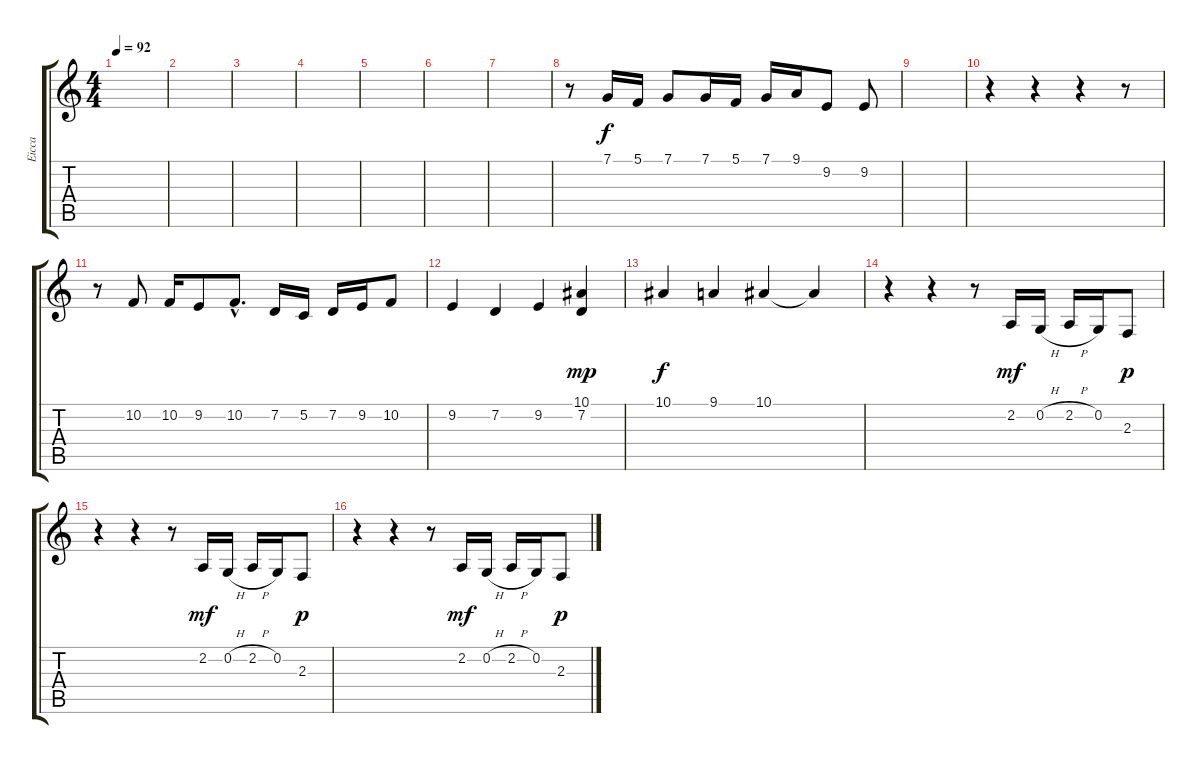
\track ("Eicca" "Eicca") {instrument cello}
\staff {score tabs}
\tuning (C4 G3 Eb3 Bb2 F2 C2) {hide}
\ts (4 4)
\tempo 92
\clef g2
\ks c
|
|
|
|
|
|
|
r.8 7.1.16 5.1.16 7.1.8 7.1.16 5.1.16 7.1.16 9.1.16 9.2.8 9.2.8 |
|
r.4 r.4 r.4 r.8 |
r.8 10.2.8 10.2.16 9.2.8 10.2{hac}.8{d} 7.2.16 5.2.16 7.2.16 9.2.16 10.2.8 |
9.2.4 7.2.4 9.2.4 (10.1 7.2).4{dy mp} |
10.1.4{dy f} 9.1.4 10.1.4 10.1{t}.4 |
r.4 r.4 r.8 2.2.16{dy mf} 0.2{h}.16 2.2{h}.16 0.2.16 2.3.8{dy p} |
r.4 r.4 r.8 2.2.16{dy mf} 0.2{h}.16 2.2{h}.16 0.2.16 2.3.8{dy p} |
r.4 r.4 r.8 2.2.16{dy mf} 0.2{h}.16 2.2{h}.16 0.2.16 2.3.8{dy p}
